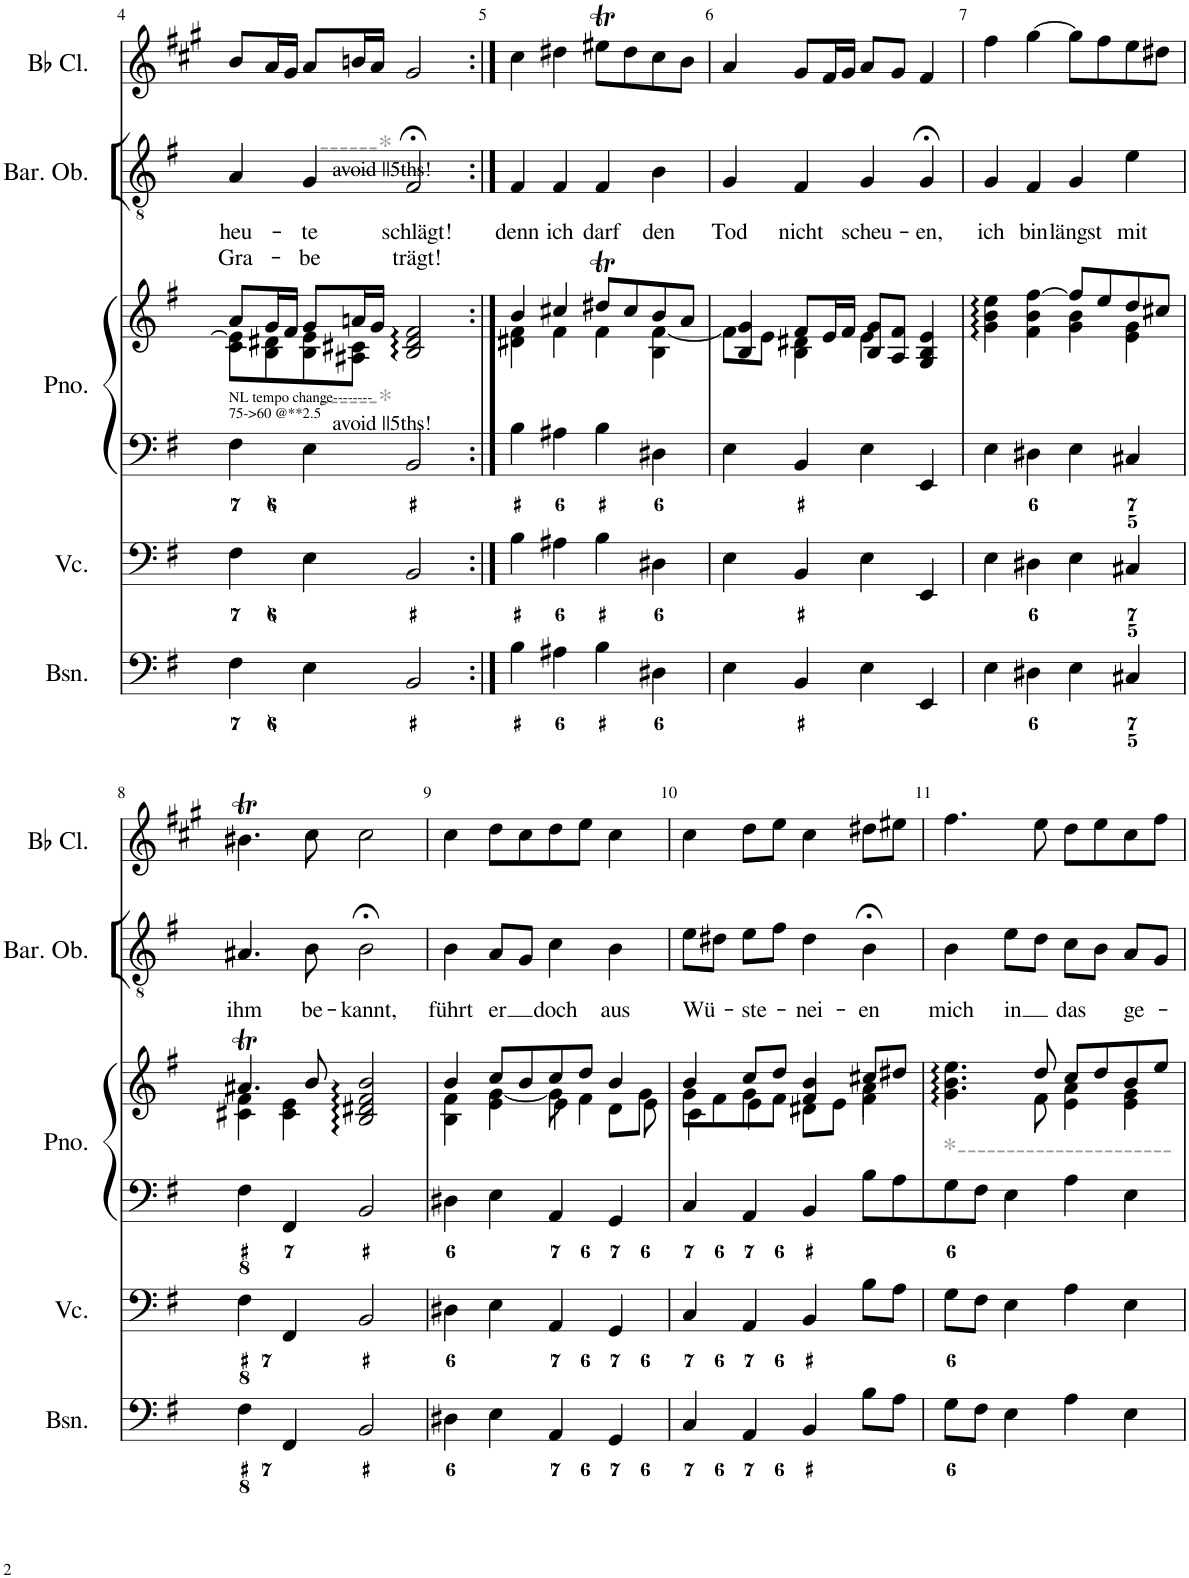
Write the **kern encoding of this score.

**kern	**kern	**kern	**kern	**kern	**text	**text	**kern
*part5	*part4	*part3	*part3	*part2	*part2	*part2	*part1
*staff6	*staff5	*staff4	*staff3	*staff2	*staff2	*staff2	*staff1
*I"Bassoon	*I"Violoncello	*I"Piano	*	*I"Baritone Oboe	*	*	*I"Bb Clarinet
*I'Bsn.	*I'Vc.	*I'Pno.	*	*I'Bar. Ob.	*	*	*I'Bb Cl.
!!LO:PB:g=z
*clefF4	*clefF4	*clefF4	*clefG2	*clefGv2	*	*	*clefG2
*	*	*	*	*	*	*	*Trd1c2
*k[f#]	*k[f#]	*k[f#]	*k[f#]	*k[f#]	*	*	*k[f#c#g#]
*M4/4	*M4/4	*M4/4	*M4/4	*M4/4	*	*	*M4/4
*met(c)	*met(c)	*met(c)	*met(c)	*met(c)	*	*	*met(c)
=4	=4	=4	=4	=4	=4	=4	=4
*	*	*	*^	*	*	*	*
!	!	!LO:TX:a:t=NL tempo change--------	!	!	!	!	!	!
!	!	!LO:TX:a:t=75->60 @**2.5	!	!	!	!	!	!
!	!	!	!	!	!	!LO:LY:b	!LO:LY:b	!
4F#\	4F#\	4F#\	8a/L	8c\ 8e\]L	4A/	heu-	Gra-	8b/L
.	.	.	16g/L	8B\ 8d#X\	.	.	.	16a/L
.	.	.	16f#/JJ	.	.	.	.	16g#/JJ
!	!	!	!	!	!	!LO:LY:b	!LO:LY:b	!
4E\	4E\	4E\	8g/L	8B\ 8e\	4G/	-te	-be	8a/L
.	.	.	16an/L	8A#X\ 8c#X\J	.	.	.	16bn/L
!	!	!	!	!	!	!	!	!LO:TX:b:color=#999999:t=------*
!	!	!	!LO:TX:b:color=#999999:t=------*	!	!	!	!	!
.	.	.	16g/JJ	.	.	.	.	16a/JJ
!	!	!	!	!	!	!	!	!LO:TX:b:t=avoid ||5ths!
!	!	!	!LO:TX:b:t=avoid ||5ths!	!	!	!	!	!
!	!	!	!	!	!	!LO:LY:b	!LO:LY:b	!
2BB/	2BB/	2BB/	2B/ 2d#/ 2f#/	2ryy	2F#;</	schlägt!	trägt!	2g#/
=5:|!	=5:|!	=5:|!	=5:|!	=5:|!	=5:|!	=5:|!	=5:|!	=5:|!
!	!	!	!	!	!	!LO:LY:b	!	!
4B\	4B\	4B\	4b/	4d#X\ 4f#\	4F#/	denn	.	4cc#\
!	!	!	!	!	!	!LO:LY:b	!	!
4A#X\	4A#X\	4A#X\	4cc#X/	4f#\	4F#/	ich	.	4dd#X\
!	!	!	!	!	!	!LO:LY:b	!	!
4B\	4B\	4B\	8dd#Xt/L	4f#\	4F#/	darf	.	8ee#Xt\L
.	.	.	8cc#/	.	.	.	.	8dd#\
!	!	!	!	!	!	!LO:LY:b	!	!
4D#X\	4D#X\	4D#X\	8b/	4B\ [4f#\	4B\	den	.	8cc#\
.	.	.	8a/J	.	.	.	.	8b\J
=6	=6	=6	=6	=6	=6	=6	=6	=6
!	!	!	!	!	!	!LO:LY:b	!	!
4E\	4E\	4E\	4B/ 4g/	8f#\L]	4G/	Tod	.	4a/
.	.	.	.	8e\J	.	.	.	.
!	!	!	!	!	!	!LO:LY:b	!	!
4BB/	4BB/	4BB/	8f#/L	4B\ 4d#X\	4F#/	nicht	.	8g#/L
.	.	.	16e/L	.	.	.	.	16f#/L
.	.	.	16f#/JJ	.	.	.	.	16g#/JJ
!	!	!	!	!	!	!LO:LY:b	!	!
4E\	4E\	4E\	8B/ 8g/L	4e\	4G/	scheu-	.	8a/L
.	.	.	8A/ 8f#/J	.	.	.	.	8g#/J
!	!	!	!	!	!	!LO:LY:b	!	!
4EE/	4EE/	4EE/	4G/ 4B/ 4e/	4ryy	4G;</	-en,	.	4f#/
=7	=7	=7	=7	=7	=7	=7	=7	=7
!	!	!	!	!	!	!LO:LY:b	!	!
4E\	4E\	4E\	4g\ 4b\ 4ee\	2ryy	4G/	ich	.	4ff#\
!	!	!	!	!	!	!LO:LY:b	!	!
4D#X\	4D#X\	4D#X\	4f#\ 4b\ [>4ff#\	.	4F#/	bin	.	[>4gg#\
!	!	!	!	!	!	!LO:LY:b	!	!
4E\	4E\	4E\	8ff#/L]	4g\ 4b\	4G/	längst	.	8gg#\L]
.	.	.	8ee/	.	.	.	.	8ff#\
!	!	!	!	!	!	!LO:LY:b	!	!
4C#X/	4C#X/	4C#X/	8dd/	4e\ 4g\	4e\	mit	.	8ee\
.	.	.	8cc#X/J	.	.	.	.	8dd#X\J
!!LO:LB:g=z
=8	=8	=8	=8	=8	=8	=8	=8	=8
!	!	!	!	!	!	!LO:LY:b	!	!
4F#\	4F#\	4F#\	4.a#Xt/	4c#X\ 4f#\	4.A#X/	ihm	.	4.b#Xt\
4FF#/	4FF#/	4FF#/	.	4c#\ 4e\	.	.	.	.
!	!	!	!	!	!	!LO:LY:b	!	!
.	.	.	8b/	.	8B\	be-	.	8cc#\
!	!	!	!	!	!	!LO:LY:b	!	!
2BB/	2BB/	2BB/	2B/ 2d#X/ 2f#/ 2b/	2ryy	2B;<\	-kannt,	.	2cc#\
=9	=9	=9	=9	=9	=9	=9	=9	=9
*	*	*	*	*^	*	*	*	*
!	!	!	!	!	!	!	!LO:LY:b	!	!
4D#X\	4D#X\	4D#X\	4b/	4B\ 4f#\	2ryy	4B\	führt	.	4cc#\
!	!	!	!	!	!	!	!LO:LY:b	!	!
4E\	4E\	4E\	8cc/L	4e\ [4g\	.	8A/L	er	.	8dd\L
.	.	.	8b/	.	.	8G/J	.	.	8cc#\
!	!	!	!	!	!	!	!LO:LY:b	!	!
4AA/	4AA/	4AA/	8cc/	8g\]	4e\	4c\	doch	.	8dd\
.	.	.	8dd/J	4f#\	.	.	.	.	8ee\J
!	!	!	!	!	!	!	!LO:LY:b	!	!
4GG/	4GG/	4GG/	4b/	.	8d\L	4B\	aus	.	4cc#\
.	.	.	.	8e\	8g\J	.	.	.	.
=10	=10	=10	=10	=10	=10	=10	=10	=10	=10
!	!	!	!	!	!	!	!LO:LY:b	!	!
4C/	4C/	4C/	4b/	4c\	8g\L	8e\L	Wü-	.	4cc#\
.	.	.	.	.	8f#\	8d#X\J	.	.	.
!	!	!	!	!	!	!	!LO:LY:b	!	!
4AA/	4AA/	4AA/	8cc/L	4e\	8g\	8e\L	-ste-	.	8dd\L
.	.	.	8dd/J	.	8f#\J	8f#\J	.	.	8ee\J
!	!	!	!	!	!	!	!LO:LY:b	!	!
4BB/	4BB/	4BB/	4f#/ 4b/	4ryy	8d#X\L	4d#\	-nei-	.	4cc#\
.	.	.	.	.	8e\J	.	.	.	.
!	!	!	!	!	!	!	!LO:LY:b	!	!
8B\L	8B\L	8B\L	8cc#X/L	4a\	4f#\	4B;<\	-en	.	8dd#X\L
8A\J	8A\J	8A\	8dd#X/J	.	.	.	.	.	8ee#X\J
*	*	*	*	*v	*v	*	*	*	*
=11	=11	=11	=11	=11	=11	=11	=11	=11
!	!	!LO:TX:a:color=#999999:t=*----------------------	!	!	!	!	!	!
!	!	!	!	!	!	!LO:LY:b	!	!
8G\L	8G\L	8G\	4.g\ 4.b\ 4.ee\	4.ryy	4B\	mich	.	4.ff#\
8F#\J	8F#\J	8F#\J	.	.	.	.	.	.
!	!	!	!	!	!	!LO:LY:b	!	!
4E\	4E\	4E\	.	.	8e\L	in	.	.
.	.	.	8dd/	8f#\	8d\J	.	.	8ee\
!	!	!	!	!	!	!LO:LY:b	!	!
4A\	4A\	4A\	8cc/L	4e\ 4a\	8c\L	das	.	8dd\L
.	.	.	8dd/	.	8B\J	.	.	8ee\
!	!	!	!	!	!	!LO:LY:b	!	!
4E\	4E\	4E\	8b/	4e\ 4g\	8A/L	ge-	.	8cc#\
.	.	.	8ee/J	.	8G/J	.	.	8ff#\J
*	*	*	*v	*v	*	*	*	*
=	=	=	=	=	=	=	=
*-	*-	*-	*-	*-	*-	*-	*-
